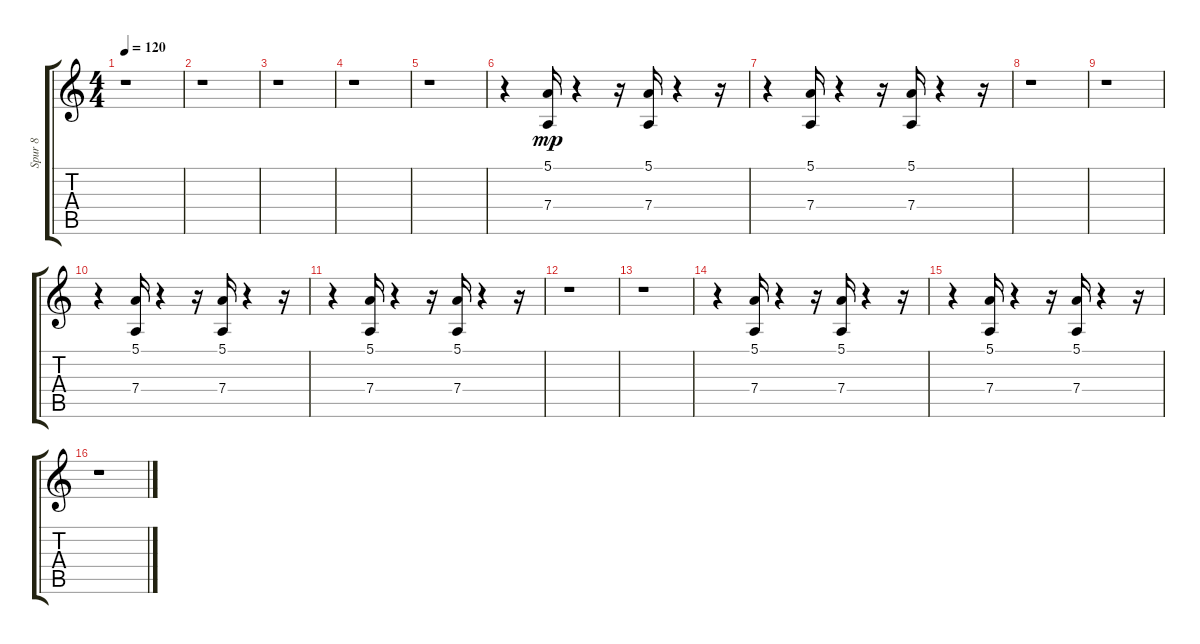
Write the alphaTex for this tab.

\track ("Spur 8" "Spur 8") {instrument harmonica}
\staff {score tabs}
\tuning (E4 B3 G3 D3 A2 E2) {hide}
\ts (4 4)
\tempo 120
\clef g2
\ks c
r.1{dy mf} |
r.1 |
r.1 |
r.1 |
r.1 |
r.4 (5.1 7.4).16{dy mp balance 8} r.4 r.16 (5.1 7.4).16 r.4 r.16 |
r.4 (5.1 7.4).16 r.4 r.16 (5.1 7.4).16 r.4 r.16 |
r.1 |
r.1 |
r.4 (5.1 7.4).16 r.4 r.16 (5.1 7.4).16 r.4 r.16 |
r.4 (5.1 7.4).16 r.4 r.16 (5.1 7.4).16 r.4 r.16 |
r.1 |
r.1 |
r.4 (5.1 7.4).16 r.4 r.16 (5.1 7.4).16 r.4 r.16 |
r.4 (5.1 7.4).16 r.4 r.16 (5.1 7.4).16 r.4 r.16 |
r.1
